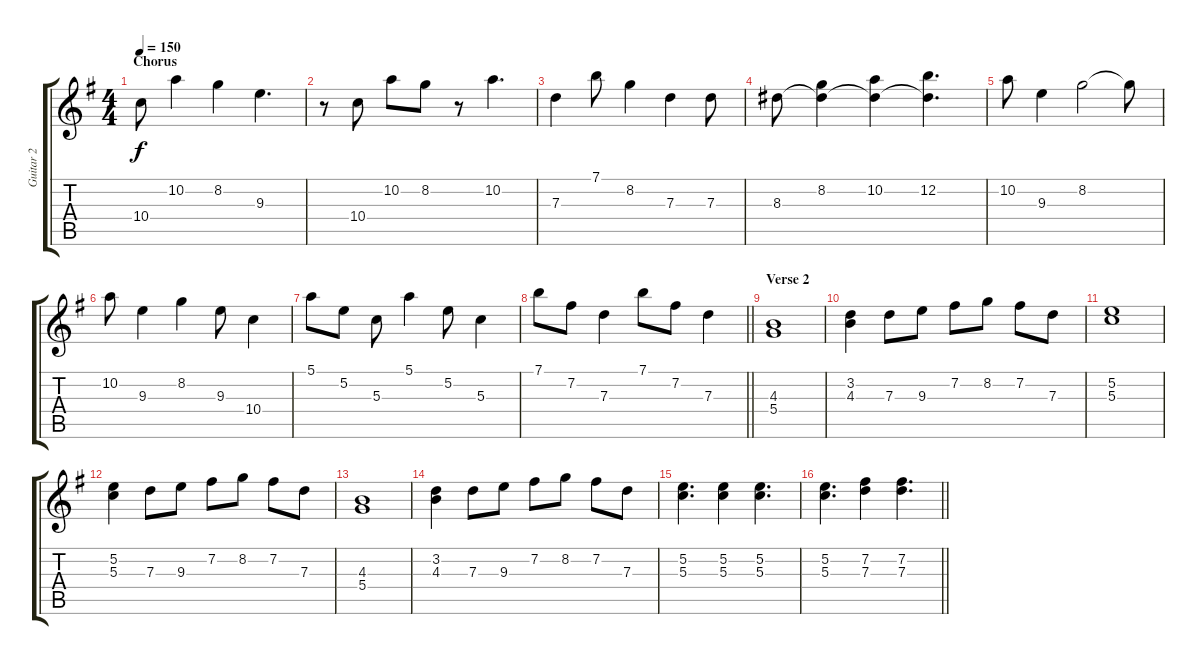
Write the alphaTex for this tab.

\track ("Guitar 2" "Guitar 2") {instrument electricguitarclean}
\staff {score tabs}
\tuning (E4 B3 G3 D3 A2 E2) {hide}
\ts (4 4)
\section ("" "Chorus")
\tempo 150
\clef g2
\ks g
10.4.8{dy f} 10.2.4 8.2.4 9.3.4{d} |
r.8 10.4.8 10.2.8 8.2.8 r.8 10.2.4{d} |
7.3.4 7.1.8 8.2.4 7.3.4 7.3.8 |
8.3.8 (8.2 8.3{t}).4 (10.2 8.3{t}).4 (12.2 8.3{t}).4{d} |
10.2.8 9.3.4 8.2.2 8.2{t}.8 |
10.2.8 9.3.4 8.2.4 9.3.8 10.4.4 |
5.1.8 5.2.8 5.3.8 5.1.4 5.2.8 5.3.4 |
\barLineRight lightlight
7.1.8 7.2.8 7.3.4 7.1.8 7.2.8 7.3.4 |
\section ("" "Verse 2")
(4.3 5.4).1 |
(3.2 4.3).4 7.3.8 9.3.8 7.2.8 8.2.8 7.2.8 7.3.8 |
(5.2 5.3).1 |
(5.2 5.3).4 7.3.8 9.3.8 7.2.8 8.2.8 7.2.8 7.3.8 |
(4.3 5.4).1 |
(3.2 4.3).4 7.3.8 9.3.8 7.2.8 8.2.8 7.2.8 7.3.8 |
(5.2 5.3).4{d} (5.2 5.3).4 (5.2 5.3).4{d} |
\barLineRight lightlight
(5.2 5.3).4{d} (7.2 7.3).4 (7.2 7.3).4{d}
